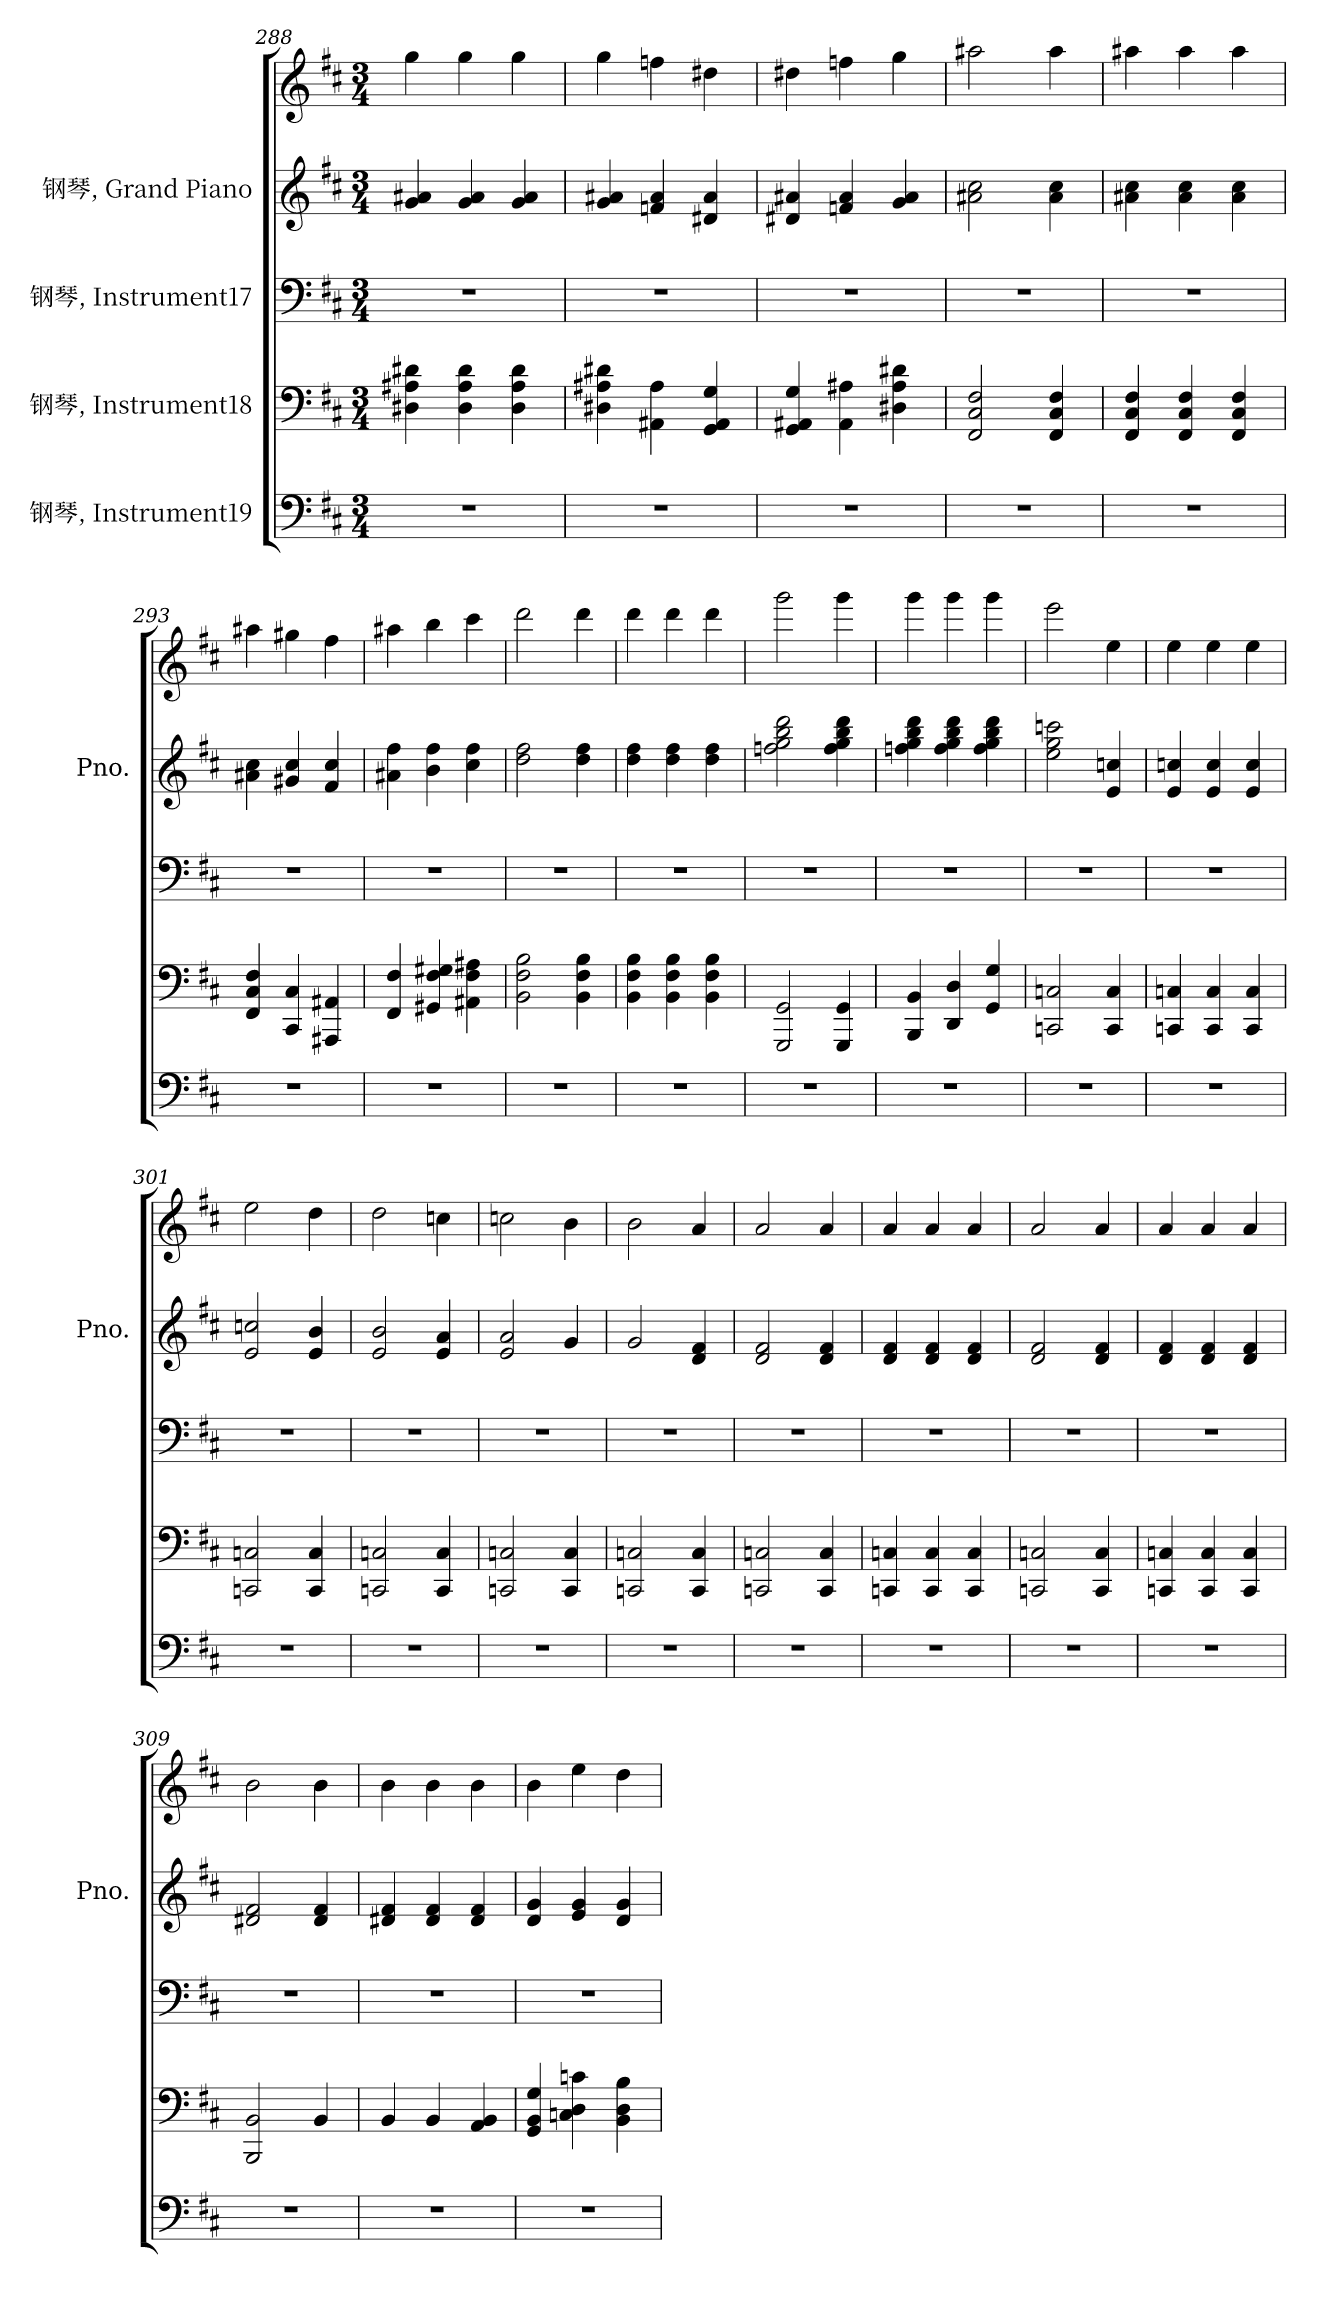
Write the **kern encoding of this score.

**kern	**kern	**kern	**kern	**kern
*part4	*part3	*part2	*part1	*part1
*staff5	*staff4	*staff3	*staff2	*staff1
*I"钢琴, Instrument19	*I"钢琴, Instrument18	*I"钢琴, Instrument17	*I"钢琴, Grand Piano	*
*	*	*	*I'Pno.	*
*clefF4	*clefF4	*clefF4	*clefG2	*clefG2
*k[f#c#]	*k[f#c#]	*k[f#c#]	*k[f#c#]	*k[f#c#]
*M3/4	*M3/4	*M3/4	*M3/4	*M3/4
=288	=288	=288	=288	=288
2.r	4D#X\ 4A#X\ 4d#X\	2.r	4g/ 4a#X/	4gg\
.	4D#\ 4A#\ 4d#\	.	4g/ 4a#/	4gg\
.	4D#\ 4A#\ 4d#\	.	4g/ 4a#/	4gg\
!!LO:LB:g=z
=289	=289	=289	=289	=289
2.r	4D#X\ 4A#X\ 4d#X\	2.r	4g/ 4a#X/	4gg\
.	4AA#X\ 4A#\	.	4fn/ 4a#/	4ffn\
.	4GG/ 4AA#/ 4G/	.	4d#X/ 4a#/	4dd#X\
=290	=290	=290	=290	=290
2.r	4GG/ 4AA#X/ 4G/	2.r	4d#X/ 4a#X/	4dd#X\
.	4AA#\ 4A#X\	.	4fn/ 4a#/	4ffn\
.	4D#X\ 4A#\ 4d#X\	.	4g/ 4a#/	4gg\
=291	=291	=291	=291	=291
2.r	2FF#/ 2C#/ 2F#/	2.r	2a#X\ 2cc#\	2aa#X\
.	4FF#/ 4C#/ 4F#/	.	4a#\ 4cc#\	4aa#\
=292	=292	=292	=292	=292
2.r	4FF#/ 4C#/ 4F#/	2.r	4a#X\ 4cc#\	4aa#X\
.	4FF#/ 4C#/ 4F#/	.	4a#\ 4cc#\	4aa#\
.	4FF#/ 4C#/ 4F#/	.	4a#\ 4cc#\	4aa#\
=293	=293	=293	=293	=293
2.r	4FF#/ 4C#/ 4F#/	2.r	4a#X\ 4cc#\	4aa#X\
.	4CC#/ 4C#/	.	4g#X/ 4cc#/	4gg#X\
.	4AAA#X/ 4AA#X/	.	4f#/ 4cc#/	4ff#\
=294	=294	=294	=294	=294
2.r	4FF#/ 4F#/	2.r	4a#X\ 4ff#\	4aa#X\
.	4GG#X/ 4F#/ 4G#X/	.	4b\ 4ff#\	4bb\
.	4AA#X\ 4F#\ 4A#X\	.	4cc#\ 4ff#\	4ccc#\
=295	=295	=295	=295	=295
2.r	2BB\ 2F#\ 2B\	2.r	2dd\ 2ff#\	2ddd\
.	4BB\ 4F#\ 4B\	.	4dd\ 4ff#\	4ddd\
!!LO:PB:g=z
=296	=296	=296	=296	=296
2.r	4BB\ 4F#\ 4B\	2.r	4dd\ 4ff#\	4ddd\
.	4BB\ 4F#\ 4B\	.	4dd\ 4ff#\	4ddd\
.	4BB\ 4F#\ 4B\	.	4dd\ 4ff#\	4ddd\
=297	=297	=297	=297	=297
2.r	2GGG/ 2GG/	2.r	2ffn\ 2gg\ 2bb\ 2ddd\	2ggg\
.	4GGG/ 4GG/	.	4ff\ 4gg\ 4bb\ 4ddd\	4ggg\
=298	=298	=298	=298	=298
2.r	4BBB/ 4BB/	2.r	4ffn\ 4gg\ 4bb\ 4ddd\	4ggg\
.	4DD/ 4D/	.	4ff\ 4gg\ 4bb\ 4ddd\	4ggg\
.	4GG/ 4G/	.	4ff\ 4gg\ 4bb\ 4ddd\	4ggg\
=299	=299	=299	=299	=299
2.r	2CCn/ 2Cn/	2.r	2ee\ 2gg\ 2cccn\	2eee\
.	4CC/ 4C/	.	4e/ 4ccn/	4ee\
=300	=300	=300	=300	=300
2.r	4CCn/ 4Cn/	2.r	4e/ 4ccn/	4ee\
.	4CC/ 4C/	.	4e/ 4cc/	4ee\
.	4CC/ 4C/	.	4e/ 4cc/	4ee\
=301	=301	=301	=301	=301
2.r	2CCn/ 2Cn/	2.r	2e/ 2ccn/	2ee\
.	4CC/ 4C/	.	4e/ 4b/	4dd\
=302	=302	=302	=302	=302
2.r	2CCn/ 2Cn/	2.r	2e/ 2b/	2dd\
.	4CC/ 4C/	.	4e/ 4a/	4ccn\
=303	=303	=303	=303	=303
2.r	2CCn/ 2Cn/	2.r	2e/ 2a/	2ccn\
.	4CC/ 4C/	.	4g/	4b\
=304	=304	=304	=304	=304
2.r	2CCn/ 2Cn/	2.r	2g/	2b\
.	4CC/ 4C/	.	4d/ 4f#/	4a/
!!LO:LB:g=z
=305	=305	=305	=305	=305
2.r	2CCn/ 2Cn/	2.r	2d/ 2f#/	2a/
.	4CC/ 4C/	.	4d/ 4f#/	4a/
=306	=306	=306	=306	=306
2.r	4CCn/ 4Cn/	2.r	4d/ 4f#/	4a/
.	4CC/ 4C/	.	4d/ 4f#/	4a/
.	4CC/ 4C/	.	4d/ 4f#/	4a/
=307	=307	=307	=307	=307
2.r	2CCn/ 2Cn/	2.r	2d/ 2f#/	2a/
.	4CC/ 4C/	.	4d/ 4f#/	4a/
=308	=308	=308	=308	=308
2.r	4CCn/ 4Cn/	2.r	4d/ 4f#/	4a/
.	4CC/ 4C/	.	4d/ 4f#/	4a/
.	4CC/ 4C/	.	4d/ 4f#/	4a/
=309	=309	=309	=309	=309
2.r	2BBB/ 2BB/	2.r	2d#X/ 2f#/	2b\
.	4BB/	.	4d#/ 4f#/	4b\
=310	=310	=310	=310	=310
2.r	4BB/	2.r	4d#X/ 4f#/	4b\
.	4BB/	.	4d#/ 4f#/	4b\
.	4AA/ 4BB/	.	4d#/ 4f#/	4b\
=311	=311	=311	=311	=311
2.r	4GG/ 4BB/ 4G/	2.r	4d/ 4g/	4b\
.	4Cn\ 4D\ 4cn\	.	4e/ 4g/	4ee\
.	4BB\ 4D\ 4B\	.	4d/ 4g/	4dd\
=	=	=	=	=
*-	*-	*-	*-	*-
